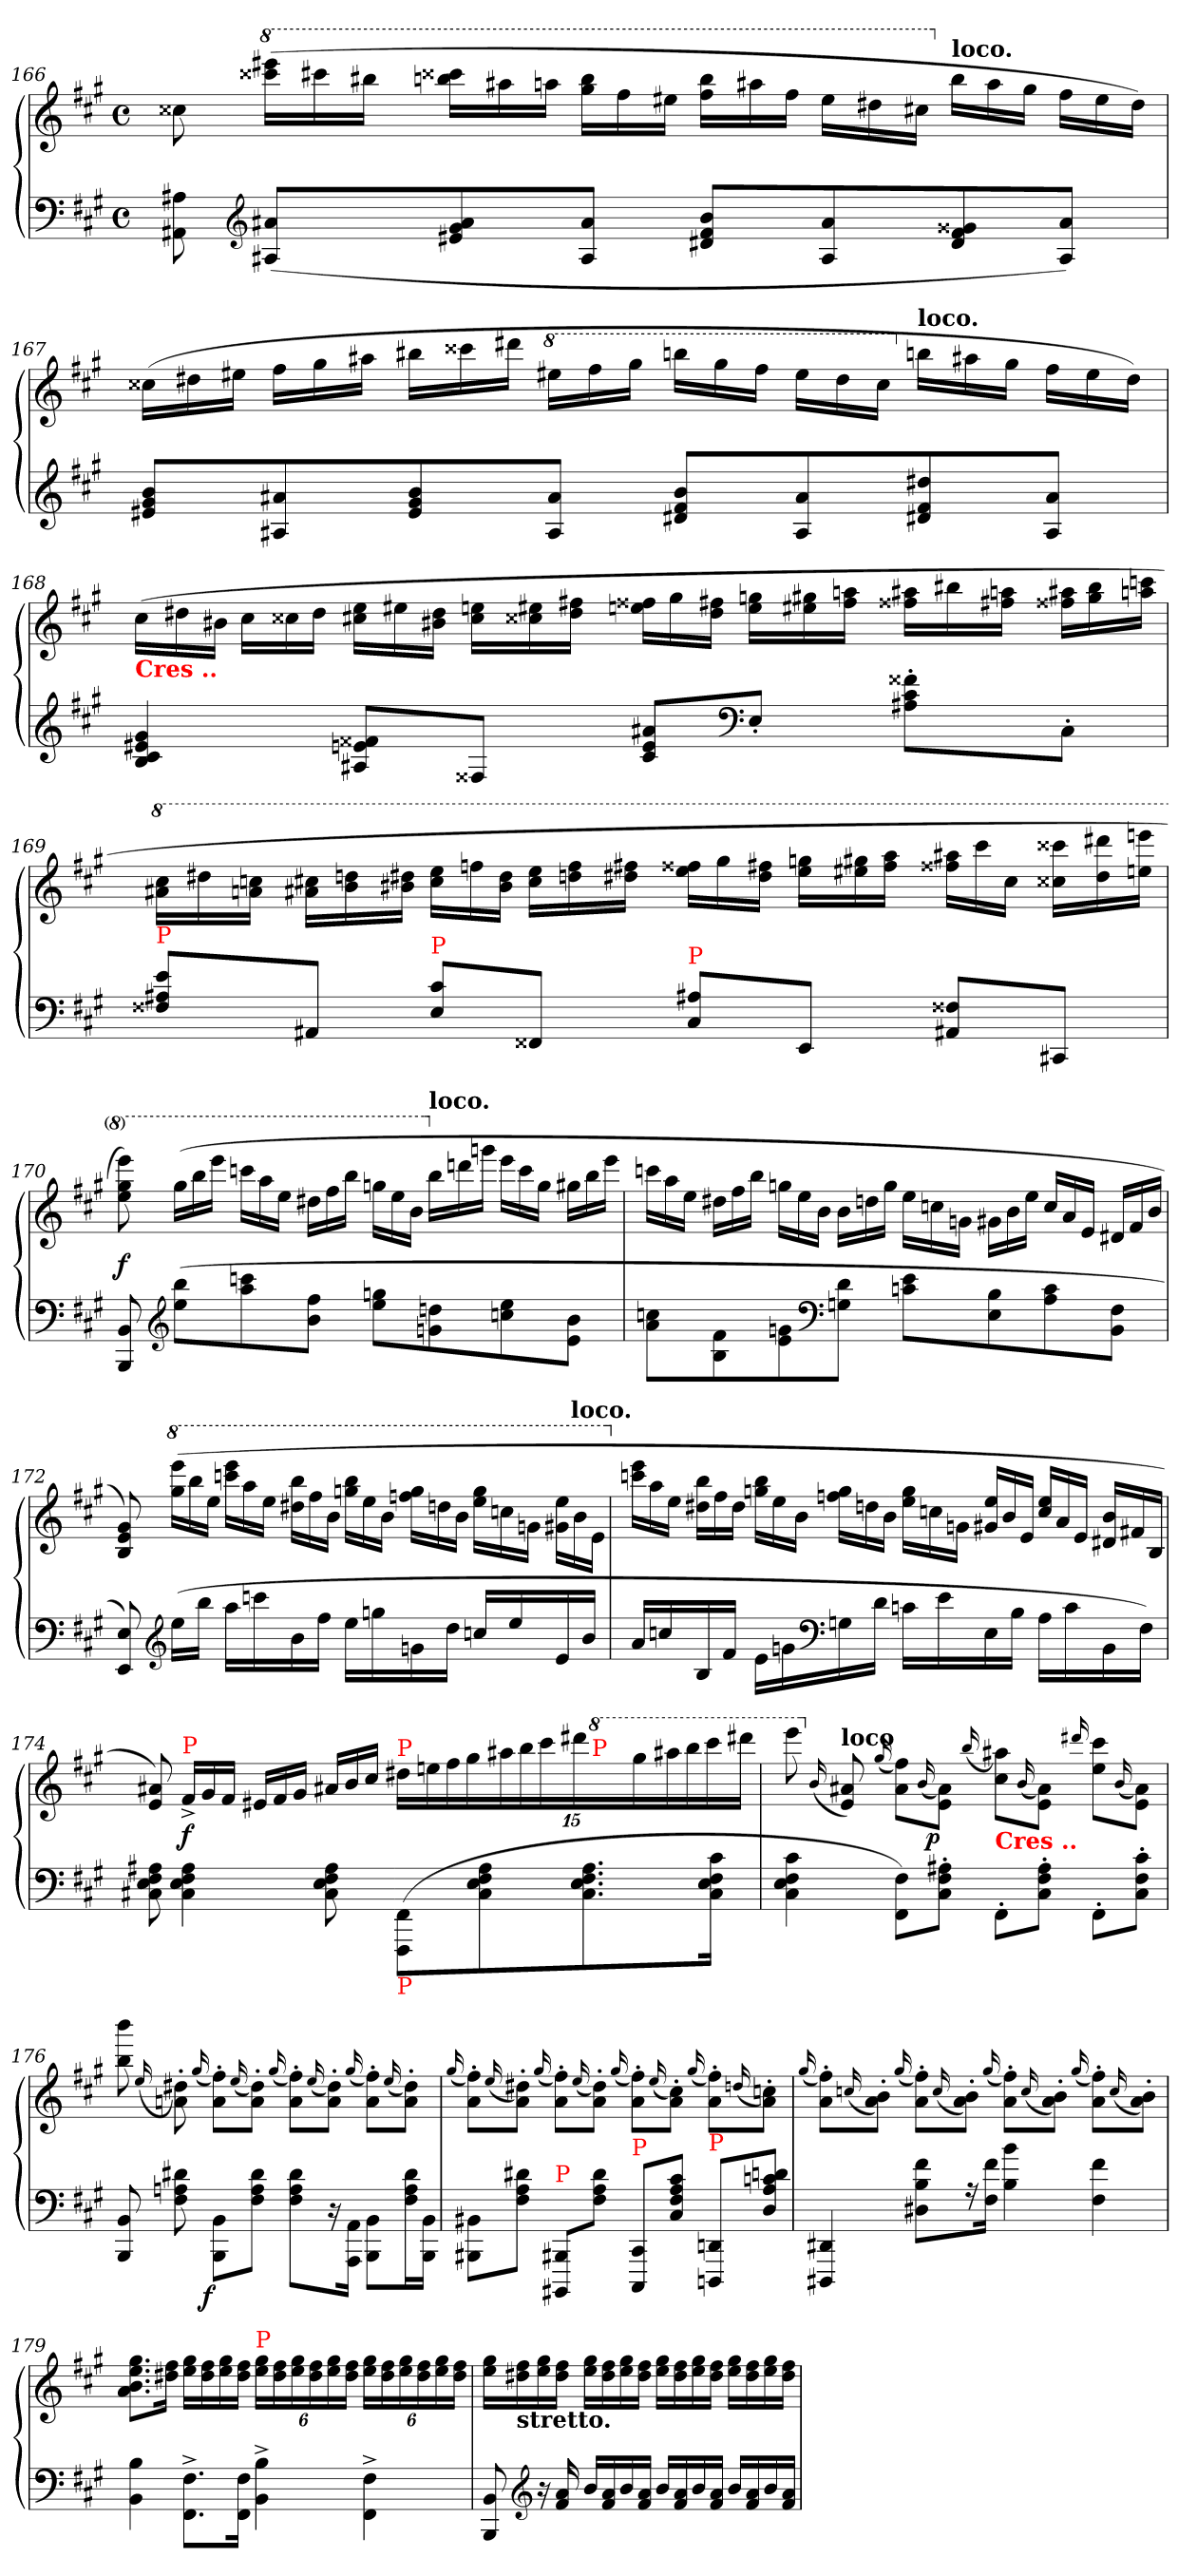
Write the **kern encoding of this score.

**kern	**kern	**dynam
*part1	*part1	*part1
*staff2	*staff1	*staff1/2
*clefF4	*clefG2	*
*k[f#c#g#]	*k[f#c#g#]	*
*M4/4	*M4/4	*
*met(c)	*met(c)	*
=166	=166	=166
8A#X 8AA#X	8cc##X	.
*clefG2	*	*
*	*8va	*
*	*Xtuplet	*
(>8a#X 8A#XL	(>24eeee#X 24cccc##XLL	.
.	24cccc#X	.
.	24bbb#XJJ	.
8a# 8g# 8e#X	24cccc##X 24bbbnLL	.
.	24aaa#X	.
.	24aaanJJ	.
8a# 8A#J	24bbb 24ggg#LL	.
.	24fff#	.
.	24eee#XJJ	.
8b 8f# 8d#XL	24bbb 24fff#LL	.
.	24aaa#X	.
.	24fff#JJ	.
8a# 8A#	24eee#LL	.
.	24ddd#X	.
.	24ccc#XJJ	.
*	*X8va	*
!	!LO:TX:a:B:t=loco.	!
8g##X 8f# 8d#	24bbLL	.
.	24aa#	.
.	24gg#JJ	.
8a# 8A#J)	24ff#LL	.
.	24ee#	.
.	24dd#JJ)	.
=167	=167	=167
8b 8g# 8e#XL	(>24cc##XLL	.
.	24dd#X	.
.	24ee#XJJ	.
8a#X 8A#X	24ff#LL	.
.	24gg#	.
.	24aa#XJJ	.
8b 8g# 8e#	24bb#XLL	.
.	24ccc##X	.
.	24ddd#XJJ	.
*	*8va	*
8a# 8A#J	24eee#XLL	.
.	24fff#	.
.	24ggg#JJ	.
8b 8f# 8d#XL	24bbbnLL	.
.	24ggg#	.
.	24fff#JJ	.
8a# 8A#	24eee#LL	.
.	24ddd#	.
.	24ccc##JJ	.
*	*X8va	*
!	!LO:TX:a:B:t=loco.	!
8dd#X 8f# 8d#X	24bbnLL	.
.	24aa#X	.
.	24gg#JJ	.
8a# 8A#J	24ff#LL	.
.	24ee#	.
.	24dd#JJ)	.
=168	=168	=168
!	!LO:TX:b:B:color=red:t=Cres ..	!
4g# 4e#X 4c# 4B	(>24cc#LL	.
.	24dd#X	.
.	24b#XJJ	.
.	24cc#LL	.
.	24cc##X	.
.	24dd#JJ	.
8f##X 8en 8A#XL	24ee 24cc#XLL	.
.	24ee#X	.
.	24dd# 24b#XJJ	.
8F##XJ	24een 24cc#LL	.
.	24ee#X 24cc##X	.
.	24ff#X 24dd#JJ	.
8a#X 8e 8c#L	24ff##X 24eenLL	.
.	24gg#	.
.	24ff#X 24dd#JJ	.
*clefF4	*	*
8E'<J	24ggn 24eeLL	.
.	24gg#X 24ee#X	.
.	24aan 24ff#JJ	.
8f##X'> 8c#'> 8A#X'>L	24aa#X 24ff##XLL	.
.	24bb#X	.
.	24aan 24ff#XJJ	.
8C#'>J	24aa#X 24ff##XLL	.
.	24bb# 24gg#	.
.	24cccn 24aanJJ	.
=169	=169	=169
*	*8va	*
!LO:TX:a:color=red:t=P	!	!
8e\ 8A#X\ 8F##X\L	24ccc# 24aa#XLL	.
.	24ddd#X	.
.	24cccn 24aanJJ	.
8AA#X/J	24ccc#X 24aa#XLL	.
.	24dddn 24bb	.
.	24ddd#X 24bb#XJJ	.
!LO:TX:a:color=red:t=P	!	!
8c#\ 8E\L	24eee 24ccc#LL	.
.	24fffn	.
.	24ddd# 24bb#JJ	.
8FF##X/J	24eee 24ccc#LL	.
.	24fff 24dddn	.
.	24fff#X 24ddd#XJJ	.
!LO:TX:a:color=red:t=P	!	!
8A#X\ 8C#\L	24fff##X 24eeeLL	.
.	24ggg#	.
.	24fff#X 24ddd#JJ	.
8EE/J	24gggn 24eeeLL	.
.	24ggg#X 24eee#X	.
.	24aaa 24fff#JJ	.
8F##X/ 8AA#X/L	24aaa#X 24fff##XLL	.
.	24cccc#	.
.	24ccc#JJ	.
8CC#XJ	24cccc##X 24ccc##XLL	.
.	24dddd#ji 24ddd#	.
.	24eeeen 24eeenJJ	.
=170	=170	=170
8BB 8BBB	8eeee 8ggg# 8eee)	f
*clefG2	*	*
(>8bb 8eeL	(>24ggg#LL	.
.	24bbb	.
.	24eeeeJJ	.
8cccn 8aa	24ccccnLL	.
.	24aaa	.
.	24eeeJJ	.
8ff# 8bJ	24ddd#XLL	.
.	24fff#	.
.	24bbbJJ	.
8ggn 8eeL	24gggnLL	.
.	24eee	.
.	24bbJJ	.
*	*X8va	*
!	!LO:TX:a:B:t=loco.	!
8ddn 8gn	24bbLL	.
.	24dddn	.
.	24gggnJJ	.
8ee 8ccn	24eeeLL	.
.	24ccc	.
.	24ggJJ	.
8b 8eJ	24gg#XLL	.
.	24bb	.
.	24eeeJJ	.
=171	=171	=171
8ccn\ 8a\L	24cccnLL	.
.	24aa	.
.	24eeJJ	.
8f# 8B	24dd#XLL	.
.	24ff#	.
.	24bbJJ	.
8gn 8e	24ggnLL	.
.	24ee	.
.	24bJJ	.
*clefF4	*	*
8d 8GnJ	24bLL	.
.	24ddn	.
.	24ggJJ	.
8e\ 8cn\L	24eeLL	.
.	24ccn	.
.	24gJJ	.
8B 8E	24g#XLL	.
.	24b	.
.	24eeJJ	.
8c 8A	24ccLL	.
.	24a	.
.	24eJJ	.
8F# 8BBJ	24d#XLL	.
.	24f#	.
.	24bJJ	.
=172	=172	=172
8E 8EE)	8g# 8e 8B)	.
*clefG2	*	*
*	*8va	*
(>16eeLL	(>24eeee\ 24ggg#\LL	.
.	24bbb	.
16bbJJ	.	.
.	24eeeJJ	.
16aaLL	24eeee\ 24ccccn\LL	.
.	24aaa	.
16cccn	.	.
.	24eeeJJ	.
16b	24bbb\ 24ddd#X\LL	.
.	24fff#	.
16ff#JJ	.	.
.	24bbJJ	.
16eeLL	24bbb\ 24gggn\LL	.
.	24eee	.
16ggn	.	.
.	24bbJJ	.
16g	24ggg\ 24fffn\LL	.
.	24dddn	.
16ddJJ	.	.
.	24bbJJ	.
16ccnLL	24ggg\ 24eee\LL	.
.	24cccn	.
16ee	.	.
.	24ggJJ	.
16e	24eee\ 24gg#X\LL	.
.	24bb	.
16bJJ	.	.
.	24eeJJ	.
=173	=173	=173
*	*X8va	*
!	!LO:TX:a:B:rj:t=loco.	!
16aLL	24eee 24cccnLL	.
.	24aa	.
16ccn	.	.
.	24eeJJ	.
16B	24bb 24dd#XLL	.
.	24ff#	.
16f#JJ	.	.
.	24dd#JJ	.
16eLL	24bb 24ggnLL	.
.	24ee	.
16gn	.	.
.	24bJJ	.
*clefF4	*	*
16Gn	24gg 24ffnLL	.
.	24ddn	.
16dJJ	.	.
.	24bJJ	.
16cnLL	24gg 24eeLL	.
.	24ccn	.
16e	.	.
.	24gJJ	.
16E	24ee 24g#XLL	.
.	24b	.
16BJJ	.	.
.	24eJJ	.
16ALL	24ee 24ccLL	.
.	24a	.
16c	.	.
.	24eJJ	.
16BB	24b 24d#XLL	.
.	24f#X	.
16F#JJ)	.	.
.	24BJJ	.
=174	=174	=174
8A#X 8F# 8E 8C#X	8a#X 8e)	.
!	!LO:TX:a:color=red:t=P	!
4A# 4F# 4E 4C#	24f#^</LL	f
.	24g#	.
.	24f#JJ	.
.	24e#X/LL	.
.	24f#	.
.	24g#JJ	.
8A# 8F# 8E 8C#	24a#X/LL	.
.	24b	.
.	24cc#JJ	.
*	*tuplet	*
*	*Xbrackettup	*
!	!LO:TX:a:color=red:t=P	!
!LO:TX:b:color=red:t=P	!	!
(>8FF#/ 8FFF#/L	30dd#X\LL	.
.	30een	.
.	30ff#	.
.	30gg#	.
8A#\ 8F#\ 8E\ 8C#\	.	.
.	30aa#X	.
.	30bb	.
.	30ccc#	.
.	30ddd#X	.
8.A#\ 8.F#\ 8.E\ 8.C#\	.	.
*	*8va	*
!	!LO:TX:a:color=red:t=P	!
.	30eeeyy	.
.	30fff#yy	.
.	30ggg#	.
.	30aaa#X	.
.	30bbb	.
.	30cccc#	.
16c#\ 16F#\ 16E\ 16C#\Jk	.	.
.	30dddd#XJJ	.
=175	=175	=175
4c# 4F# 4E 4C#	8eeee	.
*	*X8va	*
.	(<16qqb/	.
!	!LO:TX:a:B:t=loco	!
.	8a#X 8e)	.
.	(<16qqgg#/	.
8F#\ 8FF#\L)	8ff#\ 8a#\L)	.
.	(<16qqb/	.
!	!	!LO:DY:rj
8A#X'> 8F#'> 8C#'>J	8a# 8eJ)	p
.	(<16qqbb/	.
!	!LO:TX:b:B:color=red:t=Cres ..	!
8FF#'>\L	8aa#X\ 8cc#\L)	.
.	(<16qqb/	.
8A#'> 8F#'> 8C#'>J	8a# 8eJ)	.
.	16qqddd#X/	.
8FF#'>\L	8ccc#\ 8ee\L	.
.	(<16qqb/	.
8c#'> 8F#'> 8C#'>J	8a# 8eJ)	.
=176	=176	=176
8BB 8BBB	8bbb 8bb	.
.	(<16qqee/	.
8d#X 8An 8F#	8dd#X'> 8an'>)	.
.	(<16qqgg#/	.
!	!	!LO:DY:b=2:rj
8BB\ 8BBB\L	8ff#'> 8a'>L)	f
.	(<16qqee/	.
8d#\ 8A\ 8F#\J	8dd#'> 8a'>J)	.
.	(<16qqgg#/	.
8d#\ 8A\ 8F#\L	8ff#'> 8a'>L)	.
.	(<16qqee/	.
16r	8dd#'> 8a'>J)	.
16AA\ 16AAA\Jk	.	.
.	(<16qqgg#/	.
8BB\ 8BBB\L	8ff#'> 8a'>L)	.
.	(<16qqee/	.
16d#\ 16A\ 16F#\L	8dd#'> 8a'>J)	.
16BB\ 16BBB\JJ	.	.
=177	=177	=177
.	(<16qqgg#/	.
8BB#X\ 8BBB#X\L	8ff#'> 8a'>L)	.
.	(<16qqee/	.
8d#X 8A 8F#J	8dd#X'> 8a'>J)	.
.	(<16qqgg#/	.
!LO:TX:a:color=red:t=P	!	!
8BBB#X/ 8BBBB#X/L	8ff#'> 8a'>L)	.
.	(<16qqee/	.
8d#\ 8A\ 8F#\J	8dd#'> 8a'>J)	.
.	(<16qqgg#/	.
!LO:TX:a:color=red:t=P	!	!
8CC#/ 8CCC#/L	8ff#'> 8a'>L)	.
.	(<16qqee/	.
8c#\ 8A\ 8F#\ 8C#\J	8cc#'> 8a'>J)	.
.	(<16qqgg#/	.
!LO:TX:a:color=red:t=P	!	!
8DDn/ 8DDDn/L	8ff#'> 8a'>L)	.
.	(<16qqddn/	.
8dn\ 8cn\ 8A\ 8D\J	8ccn'> 8a'>J)	.
=178	=178	=178
.	(<16qqgg#/	.
4DD#X 4DDD#X	8ff#'> 8a'>L)	.
.	(<16qqccn/	.
.	8b'> 8a'>J)	.
.	(<16qqgg#/	.
8f# 8B 8D#XL	8ff#'> 8a'>L)	.
.	(<16qqcc/	.
16r	8b'> 8a'>J)	.
16f# 16F#Jk	.	.
.	(<16qqgg#/	.
4b 4B	8ff#'> 8a'>L)	.
.	(<16qqcc/	.
.	8b'> 8a'>J)	.
.	(<16qqgg#/	.
4f# 4F#	8ff#'> 8a'>L)	.
.	(<16qqcc/	.
.	8b'> 8a'>J)	.
=179	=179	=179
4B 4BB	8.gg# 8.ee 8.b 8.aL	.
.	16ff# 16dd#XJk	.
8.F#^>\ 8.FF#^>\L	16gg#\ 16ee\LL	.
.	16ff# 16dd#	.
.	16gg# 16ee	.
16F#\ 16FF#\Jk	16ff# 16dd#JJ	.
!	!LO:TX:a:color=red:t=P	!
4B^>\ 4BB^>\	24gg#\ 24ee\LL	.
.	24ff# 24dd#	.
.	24gg# 24ee	.
.	24ff# 24dd#	.
.	24gg# 24ee	.
.	24ff# 24dd#JJ	.
4F#^>\ 4FF#^>\	24gg#\ 24ee\LL	.
.	24ff# 24dd#	.
.	24gg# 24ee	.
.	24ff# 24dd#	.
.	24gg# 24ee	.
.	24ff# 24dd#JJ	.
=180	=180	=180
8BB 8BBB	16gg# 16eeLL	.
!	!LO:TX:b:B:t=stretto.	!
.	16ff# 16dd#X	.
*clefG2	*	*
16r	16gg# 16ee	.
16a 16f#	16ff# 16dd#JJ	.
16bLL	16gg# 16eeLL	.
16a 16f#	16ff# 16dd#	.
16b	16gg# 16ee	.
16a 16f#JJ	16ff# 16dd#JJ	.
16bLL	16gg# 16eeLL	.
16a 16f#	16ff# 16dd#	.
16b	16gg# 16ee	.
16a 16f#JJ	16ff# 16dd#JJ	.
16bLL	16gg# 16eeLL	.
16a 16f#	16ff# 16dd#	.
16b	16gg# 16ee	.
16a 16f#JJ	16ff# 16dd#JJ	.
=	=	=
*-	*-	*-
